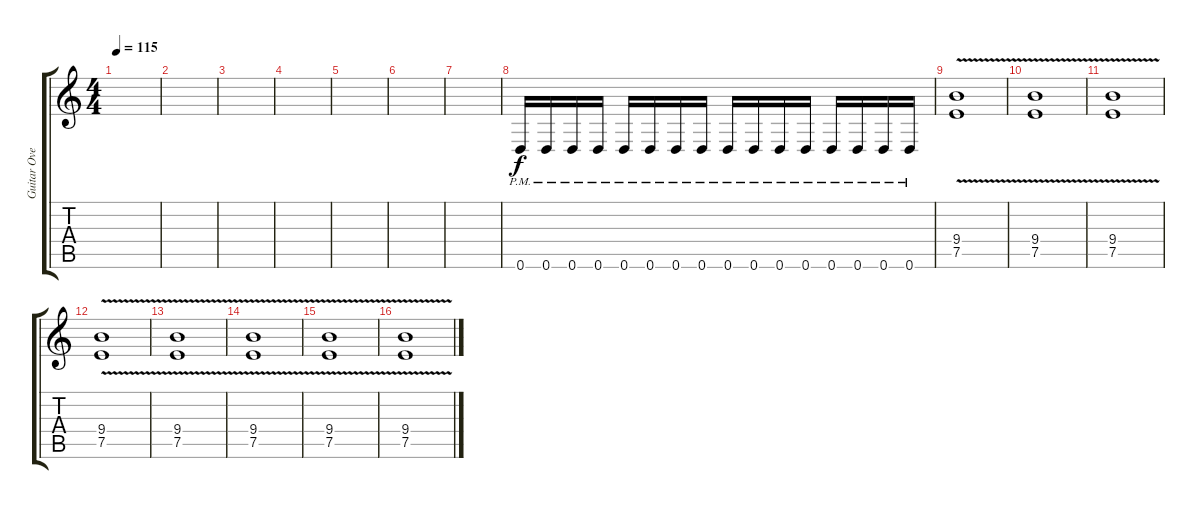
\track ("Guitar Overdub" "Guitar Ove") {instrument overdrivenguitar}
\staff {score tabs}
\tuning (E4 B3 G3 D3 A2 D2) {hide}
\ts (4 4)
\tempo 115
\clef g2
\ks c
|
|
|
|
|
|
|
0.6{pm}.16{volume 6} 0.6{pm}.16 0.6{pm}.16 0.6{pm}.16 0.6{pm}.16 0.6{pm}.16 0.6{pm}.16 0.6{pm}.16 0.6{pm}.16 0.6{pm}.16 0.6{pm}.16 0.6{pm}.16 0.6{pm}.16 0.6{pm}.16 0.6{pm}.16 0.6{pm}.16 |
(9.4{v} 7.5{v}).1{volume 7} |
(9.4{v} 7.5{v}).1 |
(9.4{v} 7.5{v}).1 |
(9.4{v} 7.5{v}).1 |
(9.4{v} 7.5{v}).1{volume 7} |
(9.4{v} 7.5{v}).1 |
(9.4{v} 7.5{v}).1 |
(9.4{v} 7.5{v}).1
